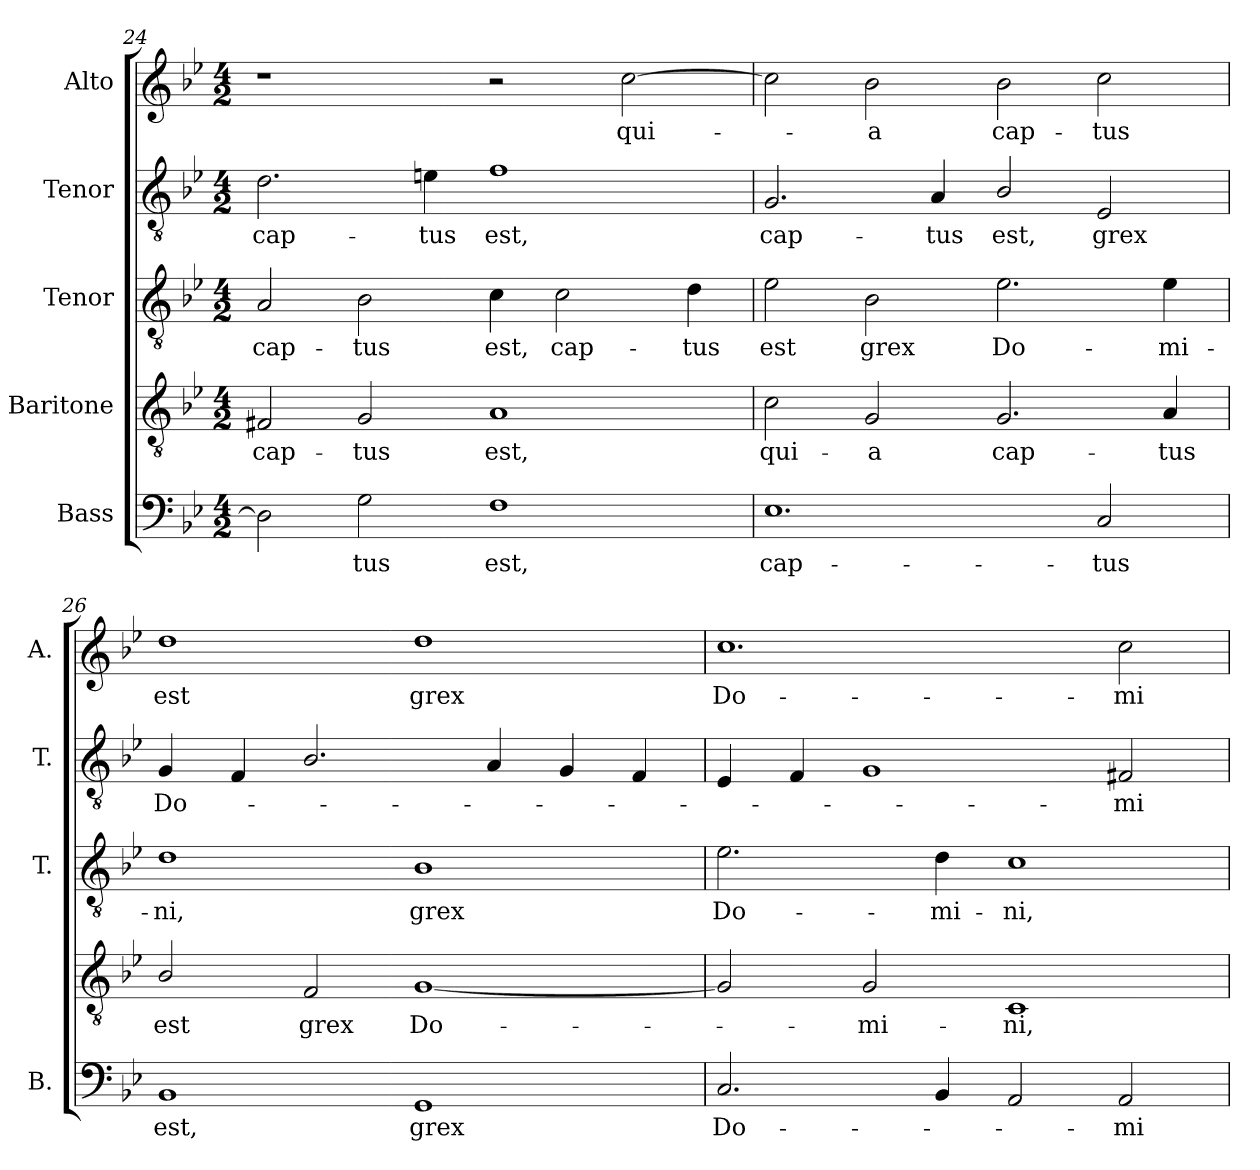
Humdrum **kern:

**kern	**text	**kern	**text	**kern	**text	**kern	**text	**kern	**text
*part5	*part5	*part4	*part4	*part3	*part3	*part2	*part2	*part1	*part1
*staff5	*staff5	*staff4	*staff4	*staff3	*staff3	*staff2	*staff2	*staff1	*staff1
*I"Bass	*	*I"Baritone	*	*I"Tenor	*	*I"Tenor	*	*I"Alto	*
*I'B.	*	*	*	*I'T.	*	*I'T.	*	*I'A.	*
*clefF4	*	*clefGv2	*	*clefGv2	*	*clefGv2	*	*clefG2	*
*	*	*ITrd7c12	*	*ITrd7c12	*	*ITrd7c12	*	*	*
*k[b-e-]	*	*k[b-e-]	*	*k[b-e-]	*	*k[b-e-]	*	*k[b-e-]	*
*B-:	*	*B-:	*	*B-:	*	*B-:	*	*B-:	*
*M4/2	*	*M4/2	*	*M4/2	*	*M4/2	*	*M4/2	*
=24	=24	=24	=24	=24	=24	=24	=24	=24	=24
!	!	!	!LO:LY:b:color=#000000	!	!	!	!	!	!
!	!	!	!	!	!LO:LY:b:color=#000000	!	!	!	!
!	!	!	!	!	!	!	!LO:LY:b:color=#000000	!	!
2Di\]	.	2FF#Xi/	cap-	2AAi/	cap-	2.Di\	cap-	1r	.
!	!LO:LY:b:color=#000000	!	!	!	!	!	!	!	!
!	!	!	!LO:LY:b:color=#000000	!	!	!	!	!	!
!	!	!	!	!	!LO:LY:b:color=#000000	!	!	!	!
2Gi\	-tus	2GGi/	-tus	2BB-i\	-tus	.	.	.	.
!	!	!	!	!	!	!	!LO:LY:b:color=#000000	!	!
.	.	.	.	.	.	4Eni\	-tus	.	.
!	!LO:LY:b:color=#000000	!	!	!	!	!	!	!	!
!	!	!	!LO:LY:b:color=#000000	!	!	!	!	!	!
!	!	!	!	!	!LO:LY:b:color=#000000	!	!	!	!
!	!	!	!	!	!	!	!LO:LY:b:color=#000000	!	!
1Fi	est,	1AAi	est,	4Ci\	est,	1Fi	est,	2r	.
!	!	!	!	!	!LO:LY:b:color=#000000	!	!	!	!
.	.	.	.	2Ci\	cap-	.	.	.	.
!	!	!	!	!	!	!	!	!	!LO:LY:b:color=#000000
.	.	.	.	.	.	.	.	[2cci\	qui-
!	!	!	!	!	!LO:LY:b:color=#000000	!	!	!	!
.	.	.	.	4Di\	-tus	.	.	.	.
=25	=25	=25	=25	=25	=25	=25	=25	=25	=25
!	!LO:LY:b:color=#000000	!	!	!	!	!	!	!	!
!	!	!	!LO:LY:b:color=#000000	!	!	!	!	!	!
!	!	!	!	!	!LO:LY:b:color=#000000	!	!	!	!
!	!	!	!	!	!	!	!LO:LY:b:color=#000000	!	!
1.E-i	cap-	2Ci\	qui-	2E-i\	est	2.GGi/	cap-	2cci\]	.
!	!	!	!LO:LY:b:color=#000000	!	!	!	!	!	!
!	!	!	!	!	!LO:LY:b:color=#000000	!	!	!	!
!	!	!	!	!	!	!	!	!	!LO:LY:b:color=#000000
.	.	2GGi/	-a	2BB-i\	grex	.	.	2b-i\	-a
!	!	!	!	!	!	!	!LO:LY:b:color=#000000	!	!
.	.	.	.	.	.	4AAi/	-tus	.	.
!	!	!	!LO:LY:b:color=#000000	!	!	!	!	!	!
!	!	!	!	!	!LO:LY:b:color=#000000	!	!	!	!
!	!	!	!	!	!	!	!LO:LY:b:color=#000000	!	!
!	!	!	!	!	!	!	!	!	!LO:LY:b:color=#000000
.	.	2.GGi/	cap-	2.E-i\	Do-	2BB-i/	est,	2b-i\	cap-
!	!LO:LY:b:color=#000000	!	!	!	!	!	!	!	!
!	!	!	!	!	!	!	!LO:LY:b:color=#000000	!	!
!	!	!	!	!	!	!	!	!	!LO:LY:b:color=#000000
2Ci/	-tus	.	.	.	.	2EE-i/	grex	2cci\	-tus
!	!	!	!LO:LY:b:color=#000000	!	!	!	!	!	!
!	!	!	!	!	!LO:LY:b:color=#000000	!	!	!	!
.	.	4AAi/	-tus	4E-i\	-mi-	.	.	.	.
!!LO:LB:g=z
=26	=26	=26	=26	=26	=26	=26	=26	=26	=26
!	!LO:LY:b:color=#000000	!	!	!	!	!	!	!	!
!	!	!	!LO:LY:b:color=#000000	!	!	!	!	!	!
!	!	!	!	!	!LO:LY:b:color=#000000	!	!	!	!
!	!	!	!	!	!	!	!LO:LY:b:color=#000000	!	!
!	!	!	!	!	!	!	!	!	!LO:LY:b:color=#000000
1BB-i	est,	2BB-i/	est	1Di	-ni,	4GGi/	Do-	1ddi	est
.	.	.	.	.	.	4FFi/	.	.	.
!	!	!	!LO:LY:b:color=#000000	!	!	!	!	!	!
.	.	2FFi/	grex	.	.	2.BB-i/	.	.	.
!	!LO:LY:b:color=#000000	!	!	!	!	!	!	!	!
!	!	!	!LO:LY:b:color=#000000	!	!	!	!	!	!
!	!	!	!	!	!LO:LY:b:color=#000000	!	!	!	!
!	!	!	!	!	!	!	!	!	!LO:LY:b:color=#000000
1GGi	grex	[1GGi	Do-	1BB-i	grex	.	.	1ddi	grex
.	.	.	.	.	.	4AAi/	.	.	.
.	.	.	.	.	.	4GGi/	.	.	.
.	.	.	.	.	.	4FFi/	.	.	.
=27	=27	=27	=27	=27	=27	=27	=27	=27	=27
!	!LO:LY:b:color=#000000	!	!	!	!	!	!	!	!
!	!	!	!	!	!LO:LY:b:color=#000000	!	!	!	!
!	!	!	!	!	!	!	!	!	!LO:LY:b:color=#000000
2.Ci/	Do-	2GGi/]	.	2.E-i\	Do-	4EE-i/	.	1.cci	Do-
.	.	.	.	.	.	4FFi/	.	.	.
!	!	!	!LO:LY:b:color=#000000	!	!	!	!	!	!
.	.	2GGi/	-mi-	.	.	1GGi	.	.	.
!	!	!	!	!	!LO:LY:b:color=#000000	!	!	!	!
4BB-i/	.	.	.	4Di\	-mi-	.	.	.	.
!	!	!	!LO:LY:b:color=#000000	!	!	!	!	!	!
!	!	!	!	!	!LO:LY:b:color=#000000	!	!	!	!
2AAi/	.	1CCi	-ni,	1Ci	-ni,	.	.	.	.
!	!LO:LY:b:color=#000000	!	!	!	!	!	!	!	!
!	!	!	!	!	!	!	!LO:LY:b:color=#000000	!	!
!	!	!	!	!	!	!	!	!	!LO:LY:b:color=#000000
2AAi/	-mi-	.	.	.	.	2FF#Xi/	-mi-	2cci\	-mi-
=	=	=	=	=	=	=	=	=	=
*-	*-	*-	*-	*-	*-	*-	*-	*-	*-
